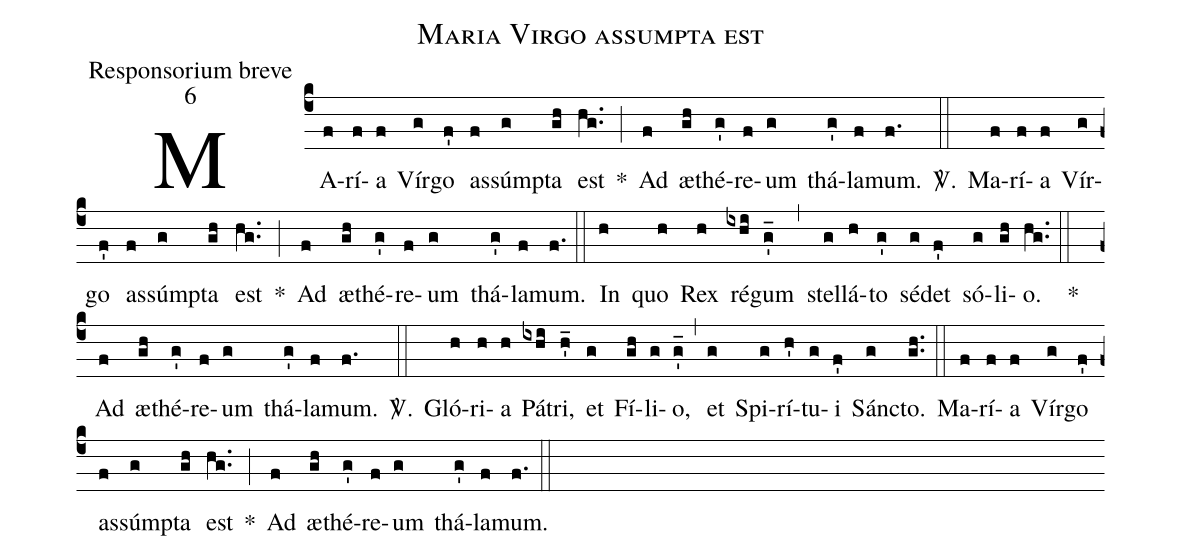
name:Maria Virgo assumpta est;
office-part:Responsorium breve;
mode:6;
%%
(c4) MA(f)rí(f)a(f) Vír(g)go(f') as(f)súmp(g)ta(gh) est(hg..) *(;) Ad(f) æ(gh)thé(g')re(f)um(g) thá(g')la(f)mum.(f.) <sp>V/</sp>.(::)
Ma(f)rí(f)a(f) Vír(g)go(f') as(f)súmp(g)ta(gh) est(hg..) *(;) Ad(f) æ(gh)thé(g')re(f)um(g) thá(g')la(f)mum.(f.) (::)
In(h) quo(h) Rex(h) ré(ixhi)gum(g'_) (,) stel(g)lá(h)to(g') sé(g)det(f') só(g)li(gh)o.(hg..) (::)
*() Ad(f) æ(gh)thé(g')re(f)um(g) thá(g')la(f)mum.(f.) <sp>V/</sp>.(::)
Gló(h)ri(h)a(h) Pá(ixhi)tri,(h'_) et(g) Fí(gh)li(g)o,(g'_) (,) et(g) Spi(g)rí(h')tu(g)i(f') Sán(g)cto.(gh..) (::)
Ma(f)rí(f)a(f) Vír(g)go(f') as(f)súmp(g)ta(gh) est(hg..) *(;) Ad(f) æ(gh)thé(g')re(f)um(g) thá(g')la(f)mum.(f.) (::)
